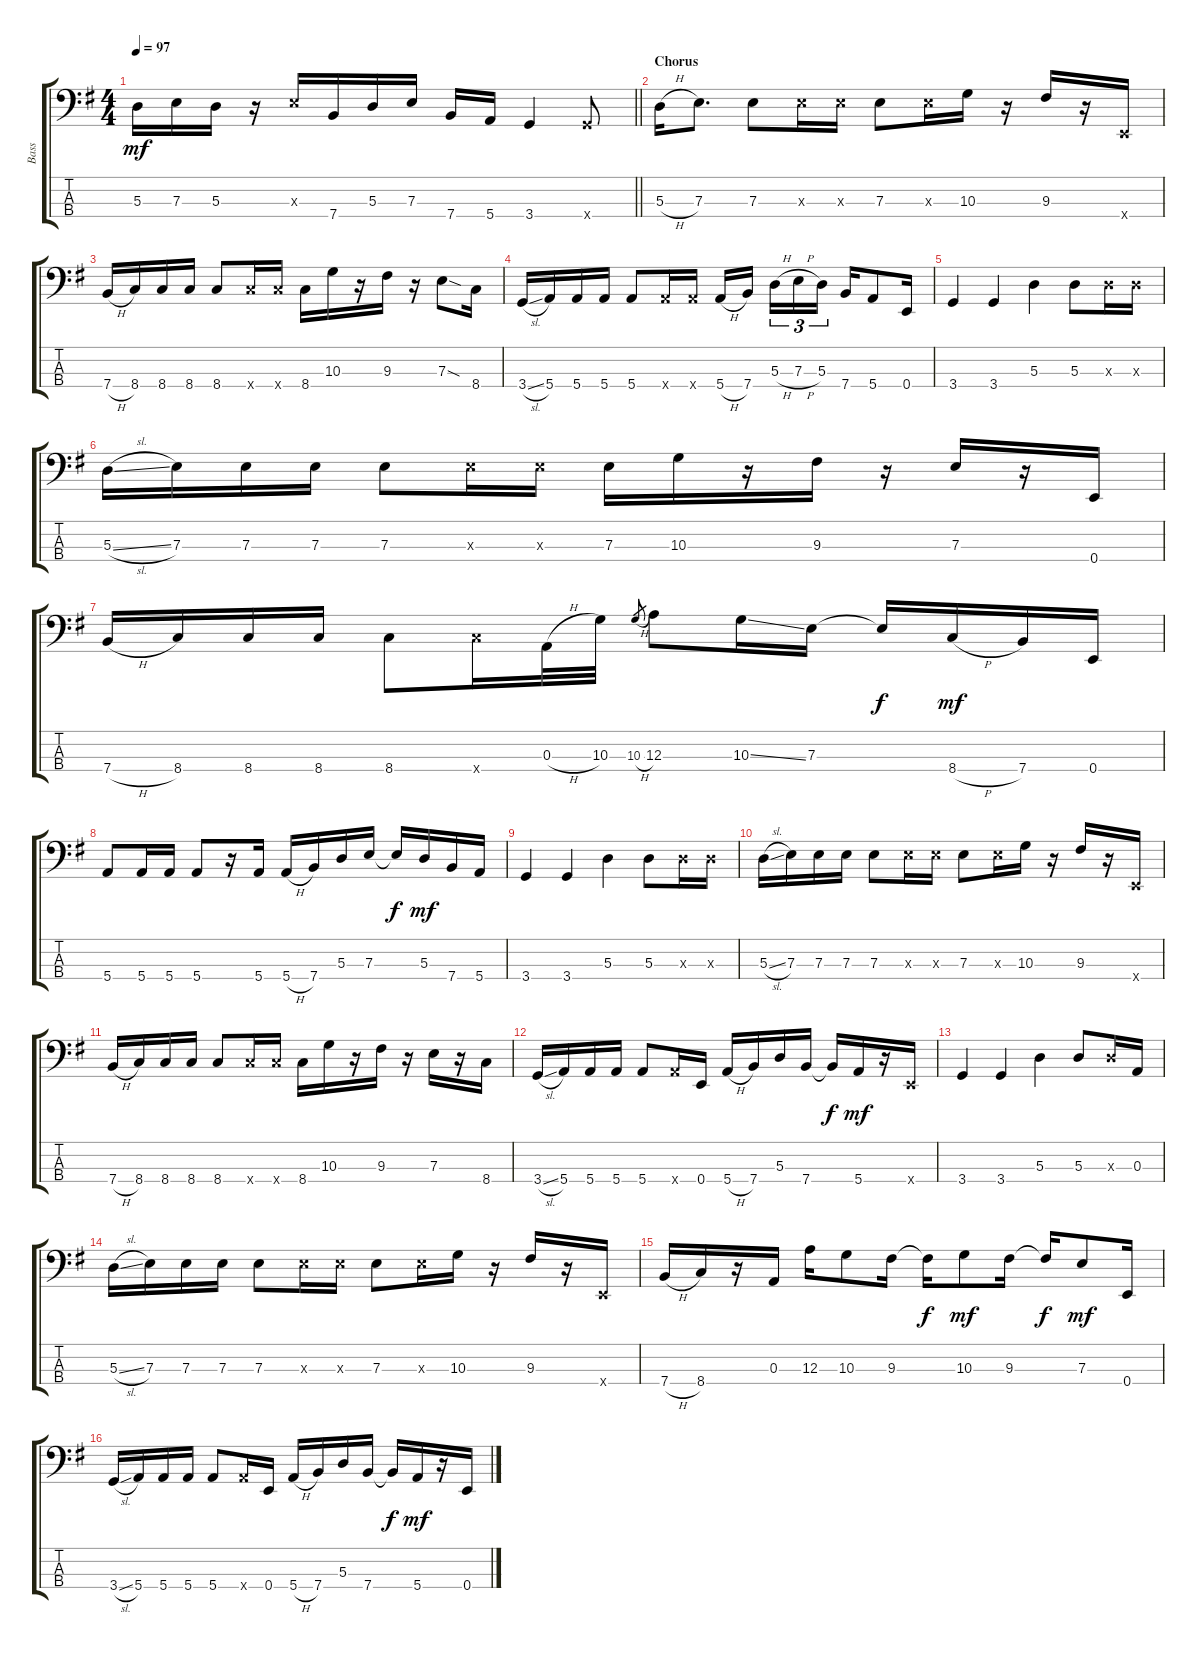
\track ("Bass" "Bass") {instrument electricbassfinger}
\staff {score tabs}
\tuning (G2 D2 A1 E1) {hide}
\ts (4 4)
\tempo 97
\clef f4
\barLineRight lightlight
\ks eminor
5.3.16{dy mf} 7.3.16 5.3.16 r.16 7.3{x}.16 7.4.16 5.3.16 7.3.16 7.4.16 5.4.16 3.4.4 3.4{x}.8 |
\section ("" "Chorus")
5.3{h}.16 7.3.8{d} 7.3.8 7.3{x}.16 7.3{x}.16 7.3.8 7.3{x}.16 10.3.16 r.16 9.3.16 r.16 0.4{x}.16 |
7.4{h}.16 8.4.16 8.4.16 8.4.16 8.4.8 8.4{x}.16 8.4{x}.16 8.4.16 10.3.16 r.16 9.3.16 r.16 7.3{sod}.8 8.4.16 |
3.4{sl}.16 5.4.16 5.4.16 5.4.16 5.4.8 5.4{x}.16 5.4{x}.16 5.4{h}.16 7.4.16{beam splitsecondary} 5.3{h}.16{tu (3 2)} 7.3{h}.16{tu (3 2)} 5.3.16{tu (3 2)} 7.4.16 5.4.8 0.4.16 |
3.4.4 3.4.4 5.3.4 5.3.8 5.3{x}.16 5.3{x}.16 |
5.3{sl}.16 7.3.16 7.3.16 7.3.16 7.3.8 7.3{x}.16 7.3{x}.16 7.3.16 10.3.16 r.16 9.3.16 r.16 7.3.16 r.16 0.4.16 |
7.4{h}.16 8.4.16 8.4.16 8.4.16 8.4.8 8.4{x}.16 0.3{h}.32 10.3.32 10.3{h}.8{gr} 12.3.8 10.3{ss}.16 7.3.16 7.3{t}.16{dy f} 8.4{h}.16{dy mf} 7.4.16 0.4.16 |
5.4.8 5.4.16 5.4.16 5.4.8 r.16 5.4.16 5.4{h}.16 7.4.16 5.3.16 7.3.16 7.3{t}.16{dy f} 5.3.16{dy mf} 7.4.16 5.4.16 |
3.4.4 3.4.4 5.3.4 5.3.8 5.3{x}.16 5.3{x}.16 |
5.3{sl}.16 7.3.16 7.3.16 7.3.16 7.3.8 7.3{x}.16 7.3{x}.16 7.3.8 7.3{x}.16 10.3.16 r.16 9.3.16 r.16 0.4{x}.16 |
7.4{h}.16 8.4.16 8.4.16 8.4.16 8.4.8 8.4{x}.16 8.4{x}.16 8.4.16 10.3.16 r.16 9.3.16 r.16 7.3.16 r.16 8.4.16 |
3.4{sl}.16 5.4.16 5.4.16 5.4.16 5.4.8 5.4{x}.16 0.4.16 5.4{h}.16 7.4.16 5.3.16 7.4.16 7.4{t}.16{dy f} 5.4.16{dy mf} r.16 0.4{x}.16 |
3.4.4 3.4.4 5.3.4 5.3.8 5.3{x}.16 0.3.16 |
5.3{sl}.16 7.3.16 7.3.16 7.3.16 7.3.8 7.3{x}.16 7.3{x}.16 7.3.8 7.3{x}.16 10.3.16 r.16 9.3.16 r.16 0.4{x}.16 |
7.4{h}.16 8.4.16 r.16 0.3.16 12.3.16 10.3.8 9.3.16 9.3{t}.16{dy f} 10.3.8{dy mf} 9.3.16 9.3{t}.16{dy f} 7.3.8{dy mf} 0.4.16 |
3.4{sl}.16 5.4.16 5.4.16 5.4.16 5.4.8 5.4{x}.16 0.4.16 5.4{h}.16 7.4.16 5.3.16 7.4.16 7.4{t}.16{dy f} 5.4.16{dy mf} r.16 0.4.16
